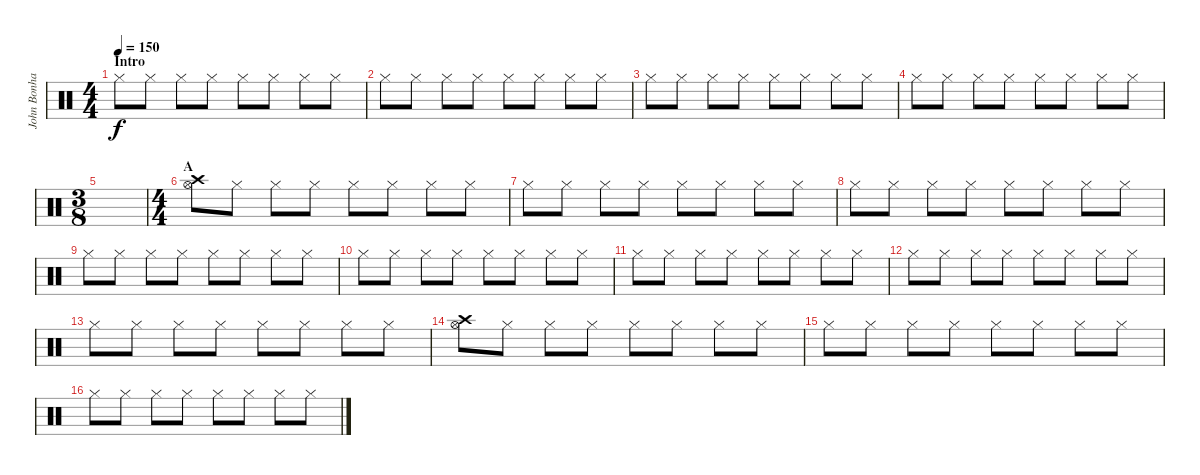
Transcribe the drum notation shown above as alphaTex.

\track ("John Bonham-Charley Cym." "John Bonha") {instrument percussion}
\staff {score}
\articulation defaults
\ts (4 4)
\section ("" "Intro")
\tempo 150
\clef neutral
\ks c "Hi-Hat (closed)".8{dy f} "Hi-Hat (closed)".8 "Hi-Hat (closed)".8 "Hi-Hat (closed)".8 "Hi-Hat (closed)".8 "Hi-Hat (closed)".8 "Hi-Hat (closed)".8 "Hi-Hat (closed)".8
|
"Hi-Hat (closed)".8 "Hi-Hat (closed)".8 "Hi-Hat (closed)".8 "Hi-Hat (closed)".8 "Hi-Hat (closed)".8 "Hi-Hat (closed)".8 "Hi-Hat (closed)".8 "Hi-Hat (closed)".8 |
"Hi-Hat (closed)".8 "Hi-Hat (closed)".8 "Hi-Hat (closed)".8 "Hi-Hat (closed)".8 "Hi-Hat (closed)".8 "Hi-Hat (closed)".8 "Hi-Hat (closed)".8 "Hi-Hat (closed)".8 |
"Hi-Hat (closed)".8 "Hi-Hat (closed)".8 "Hi-Hat (closed)".8 "Hi-Hat (closed)".8 "Hi-Hat (closed)".8 "Hi-Hat (closed)".8 "Hi-Hat (closed)".8 "Hi-Hat (closed)".8 |
\ts (3 8)
|
\ts (4 4)
\section ("" "A")
("Hi-Hat (open)" "Crash high (hit)").8 "Hi-Hat (closed)".8 "Hi-Hat (closed)".8 "Hi-Hat (closed)".8 "Hi-Hat (closed)".8 "Hi-Hat (closed)".8 "Hi-Hat (closed)".8 "Hi-Hat (closed)".8 |
"Hi-Hat (closed)".8 "Hi-Hat (closed)".8 "Hi-Hat (closed)".8 "Hi-Hat (closed)".8 "Hi-Hat (closed)".8 "Hi-Hat (closed)".8 "Hi-Hat (closed)".8 "Hi-Hat (closed)".8 |
"Hi-Hat (closed)".8 "Hi-Hat (closed)".8 "Hi-Hat (closed)".8 "Hi-Hat (closed)".8 "Hi-Hat (closed)".8 "Hi-Hat (closed)".8 "Hi-Hat (closed)".8 "Hi-Hat (closed)".8 |
"Hi-Hat (closed)".8 "Hi-Hat (closed)".8 "Hi-Hat (closed)".8 "Hi-Hat (closed)".8 "Hi-Hat (closed)".8 "Hi-Hat (closed)".8 "Hi-Hat (closed)".8 "Hi-Hat (closed)".8 |
"Hi-Hat (closed)".8 "Hi-Hat (closed)".8 "Hi-Hat (closed)".8 "Hi-Hat (closed)".8 "Hi-Hat (closed)".8 "Hi-Hat (closed)".8 "Hi-Hat (closed)".8 "Hi-Hat (closed)".8 |
"Hi-Hat (closed)".8 "Hi-Hat (closed)".8 "Hi-Hat (closed)".8 "Hi-Hat (closed)".8 "Hi-Hat (closed)".8 "Hi-Hat (closed)".8 "Hi-Hat (closed)".8 "Hi-Hat (closed)".8 |
"Hi-Hat (closed)".8 "Hi-Hat (closed)".8 "Hi-Hat (closed)".8 "Hi-Hat (closed)".8 "Hi-Hat (closed)".8 "Hi-Hat (closed)".8 "Hi-Hat (closed)".8 "Hi-Hat (closed)".8 |
"Hi-Hat (closed)".8 "Hi-Hat (closed)".8 "Hi-Hat (closed)".8 "Hi-Hat (closed)".8 "Hi-Hat (closed)".8 "Hi-Hat (closed)".8 "Hi-Hat (closed)".8 "Hi-Hat (closed)".8 |
("Hi-Hat (open)" "Crash high (hit)").8 "Hi-Hat (closed)".8 "Hi-Hat (closed)".8 "Hi-Hat (closed)".8 "Hi-Hat (closed)".8 "Hi-Hat (closed)".8 "Hi-Hat (closed)".8 "Hi-Hat (closed)".8 |
"Hi-Hat (closed)".8 "Hi-Hat (closed)".8 "Hi-Hat (closed)".8 "Hi-Hat (closed)".8 "Hi-Hat (closed)".8 "Hi-Hat (closed)".8 "Hi-Hat (closed)".8 "Hi-Hat (closed)".8 |
"Hi-Hat (closed)".8 "Hi-Hat (closed)".8 "Hi-Hat (closed)".8 "Hi-Hat (closed)".8 "Hi-Hat (closed)".8 "Hi-Hat (closed)".8 "Hi-Hat (closed)".8 "Hi-Hat (closed)".8
